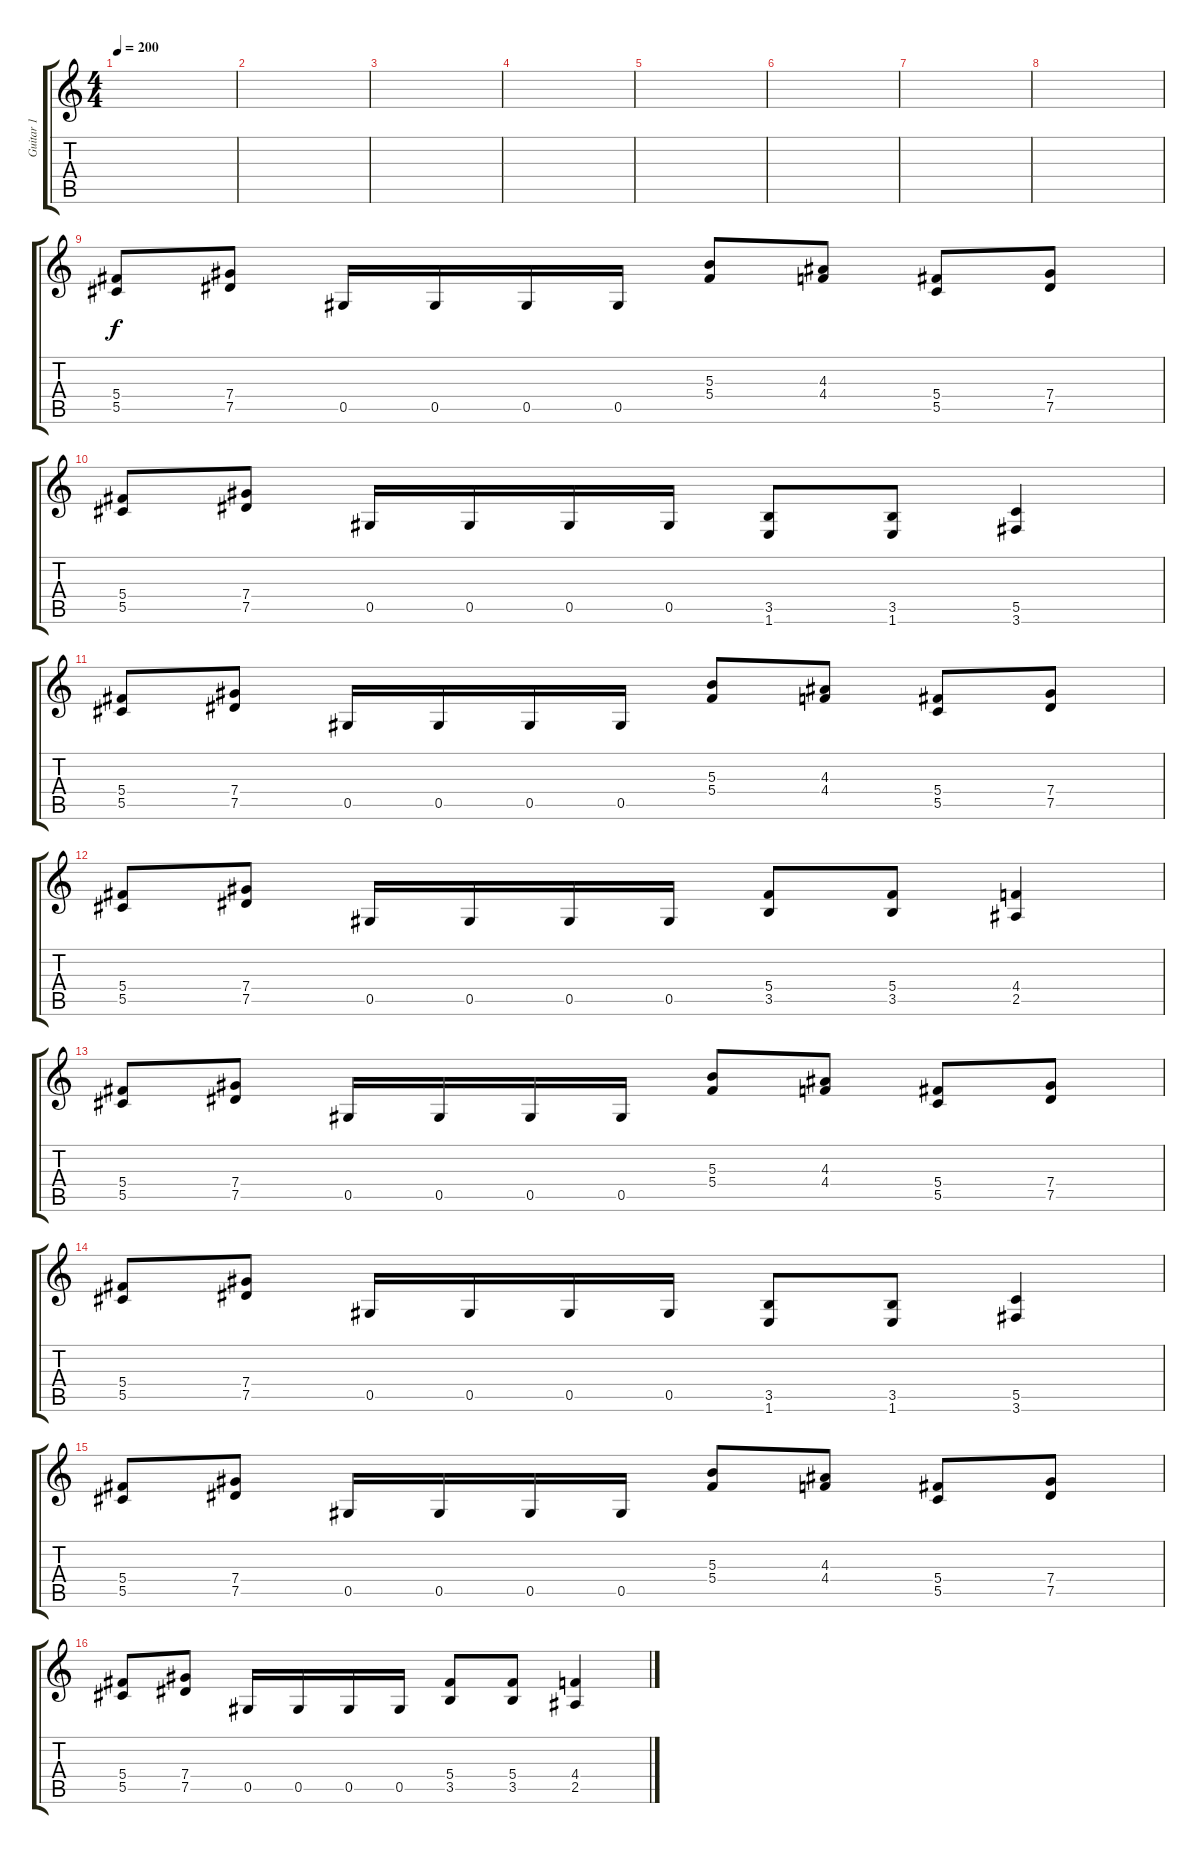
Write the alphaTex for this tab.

\track ("Guitar 1" "Guitar 1") {instrument distortionguitar}
\staff {score tabs}
\tuning (Eb4 Bb3 Gb3 Db3 Ab2 Eb2) {hide}
\ts (4 4)
\tempo 200
\clef g2
\ks c
|
|
|
|
|
|
|
|
(5.4 5.5).8 (7.4 7.5).8 0.5.16 0.5.16 0.5.16 0.5.16 (5.3 5.4).8 (4.3 4.4).8 (5.4 5.5).8 (7.4 7.5).8 |
(5.4 5.5).8 (7.4 7.5).8 0.5.16 0.5.16 0.5.16 0.5.16 (3.5 1.6).8 (3.5 1.6).8 (5.5 3.6).4 |
(5.4 5.5).8 (7.4 7.5).8 0.5.16 0.5.16 0.5.16 0.5.16 (5.3 5.4).8 (4.3 4.4).8 (5.4 5.5).8 (7.4 7.5).8 |
(5.4 5.5).8 (7.4 7.5).8 0.5.16 0.5.16 0.5.16 0.5.16 (5.4 3.5).8 (5.4 3.5).8 (4.4 2.5).4 |
(5.4 5.5).8 (7.4 7.5).8 0.5.16 0.5.16 0.5.16 0.5.16 (5.3 5.4).8 (4.3 4.4).8 (5.4 5.5).8 (7.4 7.5).8 |
(5.4 5.5).8 (7.4 7.5).8 0.5.16 0.5.16 0.5.16 0.5.16 (3.5 1.6).8 (3.5 1.6).8 (5.5 3.6).4 |
(5.4 5.5).8 (7.4 7.5).8 0.5.16 0.5.16 0.5.16 0.5.16 (5.3 5.4).8 (4.3 4.4).8 (5.4 5.5).8 (7.4 7.5).8 |
(5.4 5.5).8 (7.4 7.5).8 0.5.16 0.5.16 0.5.16 0.5.16 (5.4 3.5).8 (5.4 3.5).8 (4.4 2.5).4
